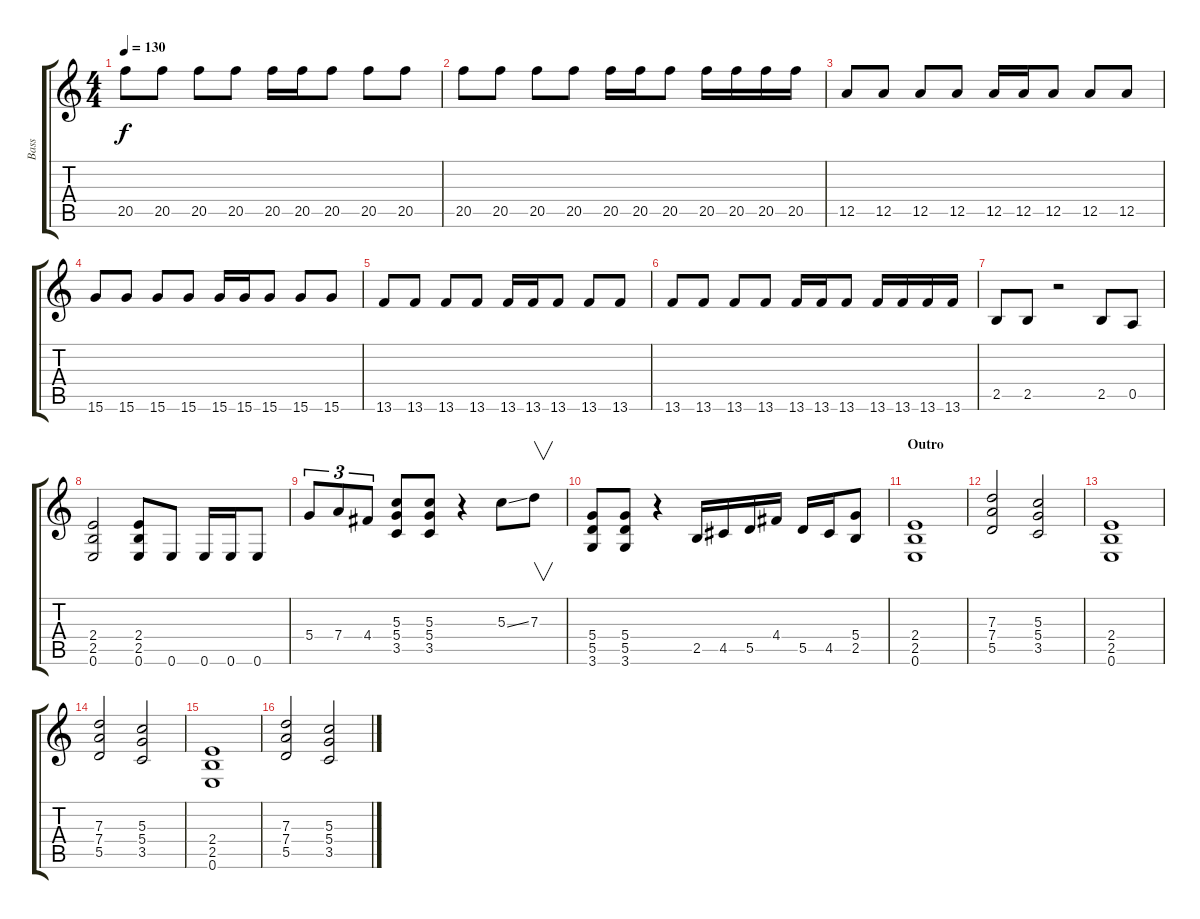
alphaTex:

\track ("Bass" "Bass") {instrument electricbassfinger}
\staff {score tabs}
\tuning (E4 B3 G3 D3 A2 E2) {hide}
\ts (4 4)
\tempo 130
\clef g2
\ks c
20.5.8{dy f} 20.5.8 20.5.8 20.5.8 20.5.16 20.5.16 20.5.8 20.5.8 20.5.8 |
20.5.8 20.5.8 20.5.8 20.5.8 20.5.16 20.5.16 20.5.8 20.5.16 20.5.16 20.5.16 20.5.16 |
12.5.8 12.5.8 12.5.8 12.5.8 12.5.16 12.5.16 12.5.8 12.5.8 12.5.8 |
15.6.8 15.6.8 15.6.8 15.6.8 15.6.16 15.6.16 15.6.8 15.6.8 15.6.8 |
13.6.8 13.6.8 13.6.8 13.6.8 13.6.16 13.6.16 13.6.8 13.6.8 13.6.8 |
13.6.8 13.6.8 13.6.8 13.6.8 13.6.16 13.6.16 13.6.8 13.6.16 13.6.16 13.6.16 13.6.16 |
2.5.8 2.5.8 r.2 2.5.8 0.5.8 |
(2.4 2.5 0.6).2 (2.4 2.5 0.6).8 0.6.8 0.6.16 0.6.16 0.6.8 |
5.4.8{tu (3 2)} 7.4.8{tu (3 2)} 4.4.8{tu (3 2)} (5.3 5.4 3.5).8 (5.3 5.4 3.5).8 r.4 5.3{ss}.8 7.3.8{v} |
(5.4 5.5 3.6).8 (5.4 5.5 3.6).8 r.4 2.5.16 4.5.16 5.5.16 4.4.16 5.5.16 4.5.16 (5.4 2.5).8 |
\section ("" "Outro")
(2.4 2.5 0.6).1 |
(7.3 7.4 5.5).2 (5.3 5.4 3.5).2 |
(2.4 2.5 0.6).1 |
(7.3 7.4 5.5).2 (5.3 5.4 3.5).2 |
(2.4 2.5 0.6).1 |
(7.3 7.4 5.5).2 (5.3 5.4 3.5).2
